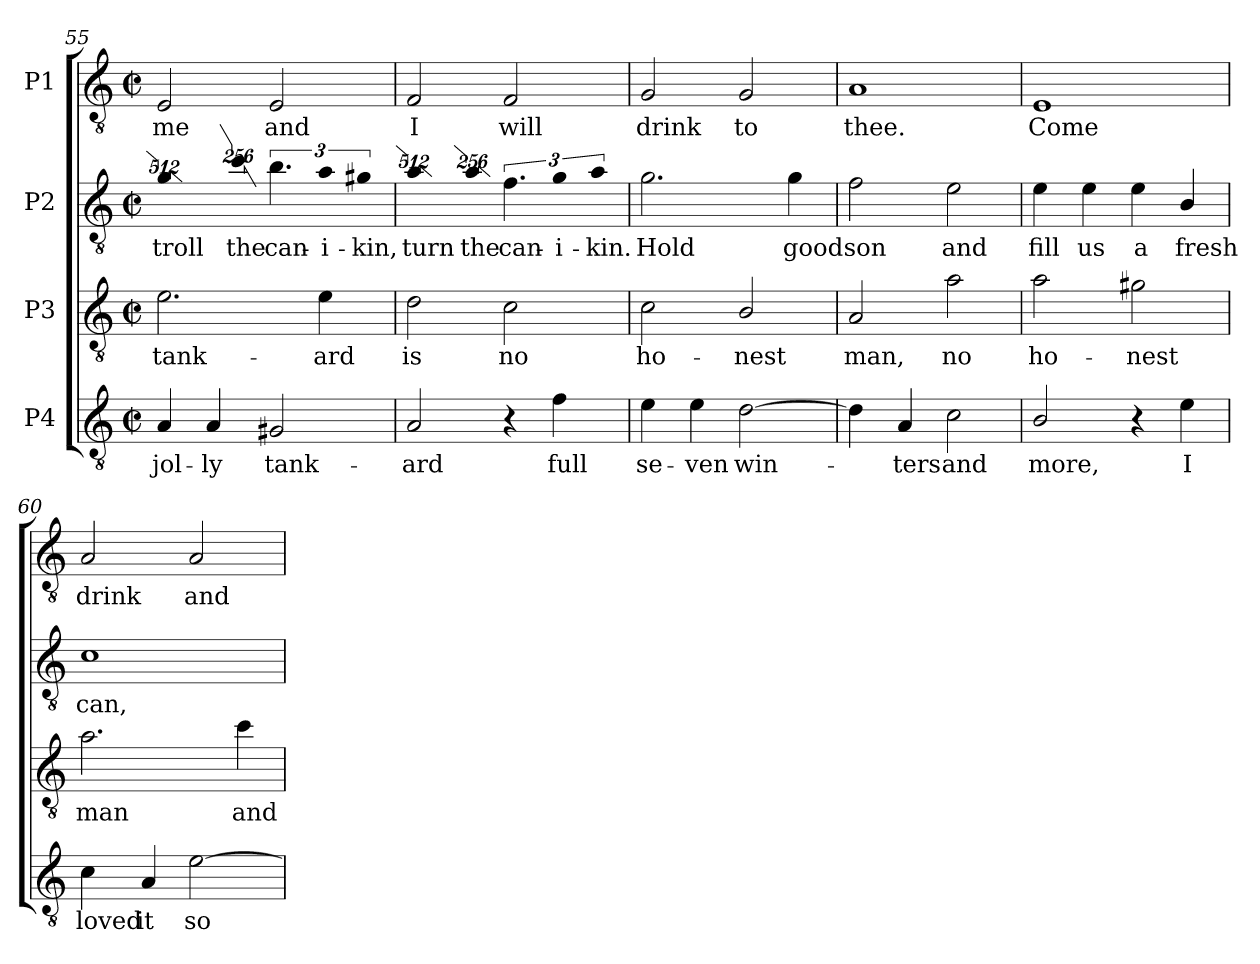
**kern	**text	**kern	**text	**kern	**text	**kern	**text
*part4	*part4	*part3	*part3	*part2	*part2	*part1	*part1
*staff4	*staff4	*staff3	*staff3	*staff2	*staff2	*staff1	*staff1
*I"P4	*	*I"P3	*	*I"P2	*	*I"P1	*
*clefGv2	*	*clefGv2	*	*clefGv2	*	*clefGv2	*
*ITrd7c12	*	*ITrd7c12	*	*ITrd7c12	*	*ITrd7c12	*
*k[]	*	*k[]	*	*k[]	*	*k[]	*
*C:	*	*C:	*	*C:	*	*C:	*
*M2/2	*	*M2/2	*	*M2/2	*	*M2/2	*
*met(c|)	*	*met(c|)	*	*met(c|)	*	*met(c|)	*
=55	=55	=55	=55	=55	=55	=55	=55
!	!LO:LY:b:color=#000000	!	!	!	!	!	!
!	!	!	!LO:LY:b:color=#000000	!LO:N:vis=2	!	!	!
!	!	!	!	!	!LO:LY:b:color=#000000	!	!
!	!	!	!	!	!	!	!LO:LY:b:color=#000000
4AAi/	jol-	2.Ei\	tank-	1024%341Gi\	troll	2EEi/	me
!	!LO:LY:b:color=#000000	!	!	!	!	!	!
4AAi/	-ly	.	.	.	.	.	.
!	!	!	!	!LO:N:vis=4	!	!	!
!	!	!	!	!	!LO:LY:b:color=#000000	!	!
.	.	.	.	1024%171ci\	the	.	.
!	!LO:LY:b:color=#000000	!	!	!	!	!	!
!	!	!	!	!	!LO:LY:b:color=#000000	!	!
!	!	!	!	!	!	!	!LO:LY:b:color=#000000
2GG#Xi/	tank-	.	.	6.Bi\	can-	2EEi/	and
!	!	!	!LO:LY:b:color=#000000	!LO:N:vis=8	!	!	!
!	!	!	!	!	!LO:LY:b:color=#000000	!	!
.	.	4Ei\	-ard	1024%85Ai\	-i-	.	.
!	!	!	!	!LO:N:vis=4	!	!	!
!	!	!	!	!	!LO:LY:b:color=#000000	!	!
.	.	.	.	1024%171G#i\	-kin,	.	.
=56	=56	=56	=56	=56	=56	=56	=56
!	!LO:LY:b:color=#000000	!	!	!	!	!	!
!	!	!	!LO:LY:b:color=#000000	!LO:N:vis=2	!	!	!
!	!	!	!	!	!LO:LY:b:color=#000000	!	!
!	!	!	!	!	!	!	!LO:LY:b:color=#000000
2AAi/	-ard	2Di\	is	1024%341Ai\	turn	2FFi/	I
!	!	!	!	!LO:N:vis=4	!	!	!
!	!	!	!	!	!LO:LY:b:color=#000000	!	!
.	.	.	.	1024%171Ai\	the	.	.
!	!	!	!LO:LY:b:color=#000000	!	!	!	!
!	!	!	!	!	!LO:LY:b:color=#000000	!	!
!	!	!	!	!	!	!	!LO:LY:b:color=#000000
4r	.	2Ci\	no	6.Fi\	can-	2FFi/	will
!	!LO:LY:b:color=#000000	!	!	!LO:N:vis=8	!	!	!
!	!	!	!	!	!LO:LY:b:color=#000000	!	!
4Fi\	full	.	.	1024%85Gi\	-i-	.	.
!	!	!	!	!LO:N:vis=4	!	!	!
!	!	!	!	!	!LO:LY:b:color=#000000	!	!
.	.	.	.	1024%171Ai\	-kin.	.	.
=57	=57	=57	=57	=57	=57	=57	=57
!	!LO:LY:b:color=#000000	!	!	!	!	!	!
!	!	!	!LO:LY:b:color=#000000	!	!	!	!
!	!	!	!	!	!LO:LY:b:color=#000000	!	!
!	!	!	!	!	!	!	!LO:LY:b:color=#000000
4Ei\	se-	2Ci\	ho-	2.Gi\	Hold	2GGi/	drink
!	!LO:LY:b:color=#000000	!	!	!	!	!	!
4Ei\	-ven	.	.	.	.	.	.
!	!LO:LY:b:color=#000000	!	!	!	!	!	!
!	!	!	!LO:LY:b:color=#000000	!	!	!	!
!	!	!	!	!	!	!	!LO:LY:b:color=#000000
[2Di\	win-	2BBi/	-nest	.	.	2GGi/	to
!	!	!	!	!	!LO:LY:b:color=#000000	!	!
.	.	.	.	4Gi\	good	.	.
=58	=58	=58	=58	=58	=58	=58	=58
!	!	!	!LO:LY:b:color=#000000	!	!	!	!
!	!	!	!	!	!LO:LY:b:color=#000000	!	!
!	!	!	!	!	!	!	!LO:LY:b:color=#000000
4Di\]	.	2AAi/	man,	2Fi\	son	1AAi	thee.
!	!LO:LY:b:color=#000000	!	!	!	!	!	!
4AAi/	-ters	.	.	.	.	.	.
!	!LO:LY:b:color=#000000	!	!	!	!	!	!
!	!	!	!LO:LY:b:color=#000000	!	!	!	!
!	!	!	!	!	!LO:LY:b:color=#000000	!	!
2Ci\	and	2Ai\	no	2Ei\	and	.	.
!!LO:LB:g=z
=59	=59	=59	=59	=59	=59	=59	=59
!	!LO:LY:b:color=#000000	!	!	!	!	!	!
!	!	!	!LO:LY:b:color=#000000	!	!	!	!
!	!	!	!	!	!LO:LY:b:color=#000000	!	!
!	!	!	!	!	!	!	!LO:LY:b:color=#000000
2BBi/	more,	2Ai\	ho-	4Ei\	fill	1EEi	Come
!	!	!	!	!	!LO:LY:b:color=#000000	!	!
.	.	.	.	4Ei\	us	.	.
!	!	!	!LO:LY:b:color=#000000	!	!	!	!
!	!	!	!	!	!LO:LY:b:color=#000000	!	!
4r	.	2G#Xi\	-nest	4Ei\	a	.	.
!	!LO:LY:b:color=#000000	!	!	!	!	!	!
!	!	!	!	!	!LO:LY:b:color=#000000	!	!
4Ei\	I	.	.	4BBi/	fresh	.	.
=60	=60	=60	=60	=60	=60	=60	=60
!	!LO:LY:b:color=#000000	!	!	!	!	!	!
!	!	!	!LO:LY:b:color=#000000	!	!	!	!
!	!	!	!	!	!LO:LY:b:color=#000000	!	!
!	!	!	!	!	!	!	!LO:LY:b:color=#000000
4Ci\	loved	2.Ai\	man	1Ci	can,	2AAi/	drink
!	!LO:LY:b:color=#000000	!	!	!	!	!	!
4AAi/	it	.	.	.	.	.	.
!	!LO:LY:b:color=#000000	!	!	!	!	!	!
!	!	!	!	!	!	!	!LO:LY:b:color=#000000
[2Ei\	so	.	.	.	.	2AAi/	and
!	!	!	!LO:LY:b:color=#000000	!	!	!	!
.	.	4ci\	and	.	.	.	.
=	=	=	=	=	=	=	=
*-	*-	*-	*-	*-	*-	*-	*-
